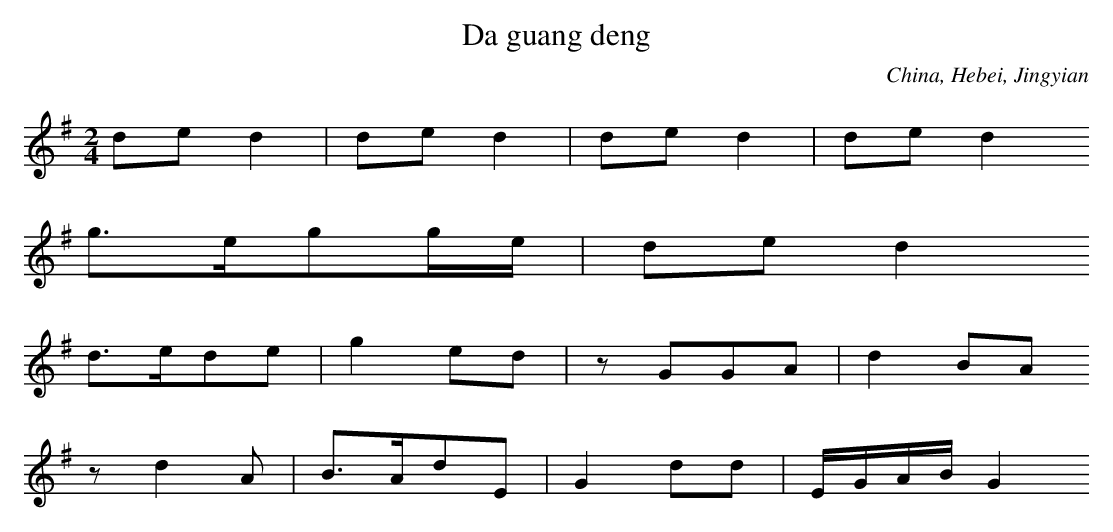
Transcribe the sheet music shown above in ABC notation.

X:1
T: Da guang deng
O: China, Hebei, Jingyian
M: 2/4
L: 1/16
K: G
d2e2d4 | d2e2d4 | d2e2d4 | d2e2d4
g3eg2ge | d2e2d4
d3ed2e2 | g4e2d2 | z2G2G2A2 | d4B2A2
z2d4A2 | B3Ad2E2 | G4d2d2 | EGABG4
